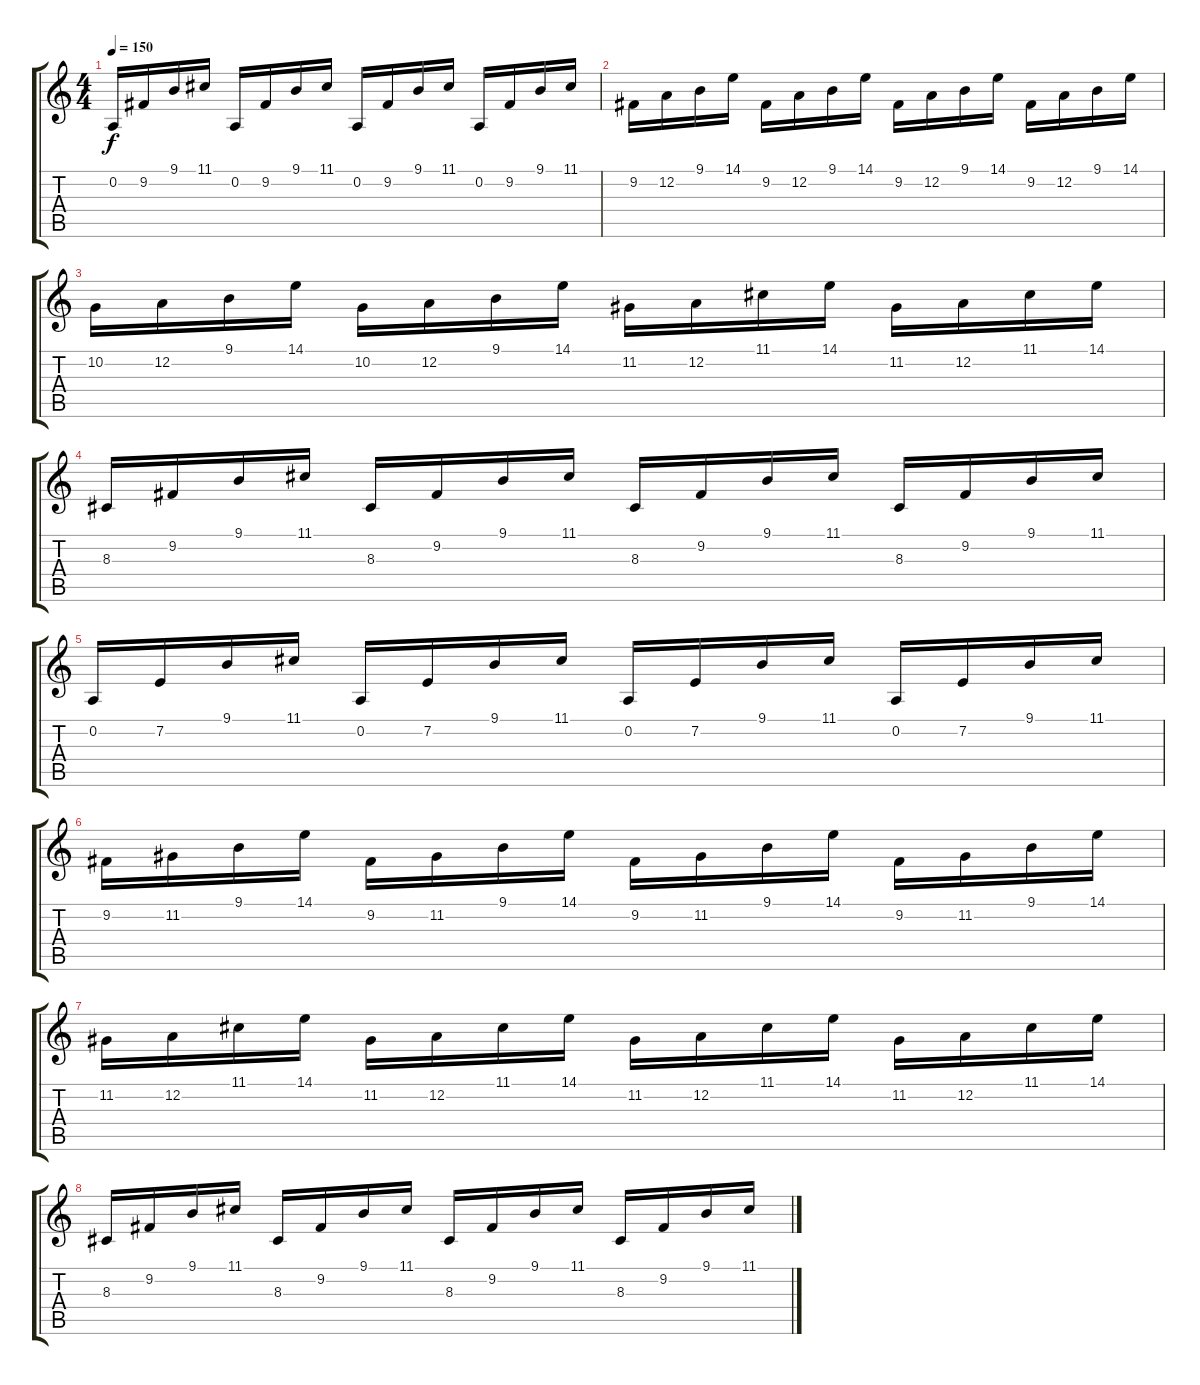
\track "" {instrument orchestralharp}
\staff {score tabs}
\tuning (D4 A3 F3 C3 G2 D2) {hide}
\ts (4 4)
\tempo 150
\clef g2
\ks c
0.2.16{dy f} 9.2.16 9.1.16 11.1.16 0.2.16 9.2.16 9.1.16 11.1.16 0.2.16 9.2.16 9.1.16 11.1.16 0.2.16 9.2.16 9.1.16 11.1.16 |
9.2.16 12.2.16 9.1.16 14.1.16 9.2.16 12.2.16 9.1.16 14.1.16 9.2.16 12.2.16 9.1.16 14.1.16 9.2.16 12.2.16 9.1.16 14.1.16 |
10.2.16 12.2.16 9.1.16 14.1.16 10.2.16 12.2.16 9.1.16 14.1.16 11.2.16 12.2.16 11.1.16 14.1.16 11.2.16 12.2.16 11.1.16 14.1.16 |
8.3.16{volume 5} 9.2.16 9.1.16 11.1.16 8.3.16 9.2.16 9.1.16 11.1.16 8.3.16 9.2.16 9.1.16 11.1.16 8.3.16 9.2.16 9.1.16 11.1.16 |
0.2.16 7.2.16 9.1.16 11.1.16 0.2.16 7.2.16 9.1.16 11.1.16 0.2.16 7.2.16 9.1.16 11.1.16 0.2.16 7.2.16 9.1.16 11.1.16 |
9.2.16 11.2.16 9.1.16 14.1.16 9.2.16 11.2.16 9.1.16 14.1.16 9.2.16 11.2.16 9.1.16 14.1.16 9.2.16 11.2.16 9.1.16 14.1.16 |
11.2.16 12.2.16 11.1.16 14.1.16 11.2.16 12.2.16 11.1.16 14.1.16 11.2.16 12.2.16 11.1.16 14.1.16 11.2.16 12.2.16 11.1.16 14.1.16 |
8.3.16{volume 0} 9.2.16 9.1.16 11.1.16 8.3.16 9.2.16 9.1.16 11.1.16 8.3.16 9.2.16 9.1.16 11.1.16 8.3.16 9.2.16 9.1.16 11.1.16
